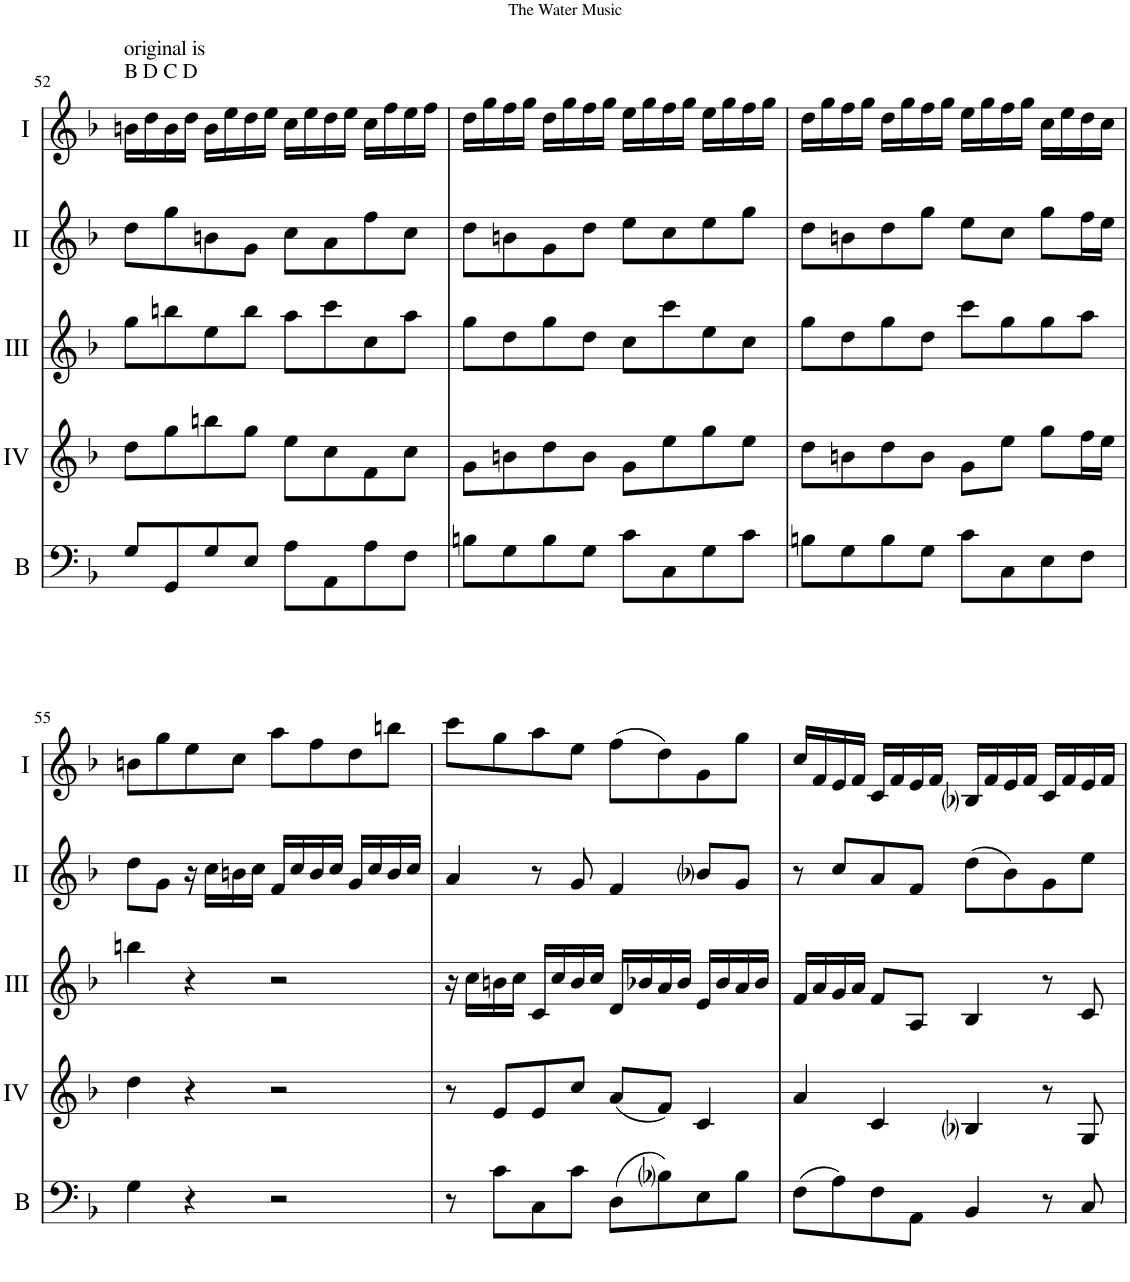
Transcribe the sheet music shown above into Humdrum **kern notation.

**kern	**kern	**kern	**kern	**kern
*part5	*part4	*part3	*part2	*part1
*staff5	*staff4	*staff3	*staff2	*staff1
*I"Bass	*I"Acc. 4	*I"Acc. 3	*I"Acc. 2	*I"Acc. 1
*I'B	*	*	*	*
!!LO:PB:g=z
*clefF4	*clefG2	*clefG2	*clefG2	*clefG2
*Trd7c12	*	*Trd7c12	*	*
*k[b-]	*k[b-]	*k[b-]	*k[b-]	*k[b-]
*M4/4	*M4/4	*M4/4	*M4/4	*M4/4
*met(c)	*met(c)	*met(c)	*met(c)	*met(c)
=52	=52	=52	=52	=52
8G/L	8dd\L	8gg\L	8dd\L	16bn\LL
.	.	.	.	16dd\
!	!	!	!	!LO:TX:a:t=original is
!	!	!	!	!LO:TX:a:t=B D C D
8GG/	8gg\	8bbn\	8gg\	16b\
.	.	.	.	16dd\JJ
8G/	8bbn\	8ee\	8bn\	16b\LL
.	.	.	.	16ee\
8E/J	8gg\J	8bb\J	8g\J	16dd\
.	.	.	.	16ee\JJ
8A\L	8ee\L	8aa\L	8cc\L	16cc\LL
.	.	.	.	16ee\
8AA\	8cc\	8ccc\	8a\	16dd\
.	.	.	.	16ee\JJ
8A\	8f\	8cc\	8ff\	16cc\LL
.	.	.	.	16ff\
8F\J	8cc\J	8aa\J	8cc\J	16ee\
.	.	.	.	16ff\JJ
=53	=53	=53	=53	=53
8Bn\L	8g\L	8gg\L	8dd\L	16dd\LL
.	.	.	.	16gg\
8G\	8bn\	8dd\	8bn\	16ff\
.	.	.	.	16gg\JJ
8B\	8dd\	8gg\	8g\	16dd\LL
.	.	.	.	16gg\
8G\J	8b\J	8dd\J	8dd\J	16ff\
.	.	.	.	16gg\JJ
8c\L	8g\L	8cc\L	8ee\L	16ee\LL
.	.	.	.	16gg\
8C\	8ee\	8ccc\	8cc\	16ff\
.	.	.	.	16gg\JJ
8G\	8gg\	8ee\	8ee\	16ee\LL
.	.	.	.	16gg\
8c\J	8ee\J	8cc\J	8gg\J	16ff\
.	.	.	.	16gg\JJ
=54	=54	=54	=54	=54
8Bn\L	8dd\L	8gg\L	8dd\L	16dd\LL
.	.	.	.	16gg\
8G\	8bn\	8dd\	8bn\	16ff\
.	.	.	.	16gg\JJ
8B\	8dd\	8gg\	8dd\	16dd\LL
.	.	.	.	16gg\
8G\J	8b\J	8dd\J	8gg\J	16ff\
.	.	.	.	16gg\JJ
8c\L	8g\L	8ccc\L	8ee\L	16ee\LL
.	.	.	.	16gg\
8C\	8ee\J	8gg\	8cc\J	16ff\
.	.	.	.	16gg\JJ
8E\	8gg\L	8gg\	8gg\L	16cc\LL
.	.	.	.	16ee\
8F\J	16ff\L	8aa\J	16ff\L	16dd\
.	16ee\JJ	.	16ee\JJ	16cc\JJ
!!LO:LB:g=z
=55	=55	=55	=55	=55
4G\	4dd\	4bbn\	8dd\L	8bn\L
.	.	.	8g\J	8gg\
4r	4r	4r	16r	8ee\
.	.	.	16cc\LL	.
.	.	.	16bn\	8cc\J
.	.	.	16cc\JJ	.
2r	2r	2r	16f/LL	8aa\L
.	.	.	16cc/	.
.	.	.	16b/	8ff\
.	.	.	16cc/JJ	.
.	.	.	16g/LL	8dd\
.	.	.	16cc/	.
.	.	.	16b/	8bbn\J
.	.	.	16cc/JJ	.
=56	=56	=56	=56	=56
8r	8r	16r	4a/	8ccc\L
.	.	16cc\LL	.	.
8c\L	8e/L	16bn\	.	8gg\
.	.	16cc\JJ	.	.
8C\	8e/	16c/LL	8r	8aa\
.	.	16cc/	.	.
8c\J	8cc/J	16b/	8g/	8ee\J
.	.	16cc/JJ	.	.
(8D\L	(8a/L	16d/LL	4f/	(8ff\L
.	.	16b-X/	.	.
8B-i\)	8f/J)	16a/	.	8dd\)
.	.	16b-/JJ	.	.
8E\	4c/	16e/LL	8b-i/L	8g\
.	.	16b-/	.	.
8B-\J	.	16a/	8g/J	8gg\J
.	.	16b-/JJ	.	.
=57	=57	=57	=57	=57
(8F\L	4a/	16f/LL	8r	16cc/LL
.	.	16a/	.	16f/
8A\)	.	16g/	8cc/L	16e/
.	.	16a/JJ	.	16f/JJ
8F\	4c/	8f/L	8a/	16c/LL
.	.	.	.	16f/
8AA\J	.	8A/J	8f/J	16e/
.	.	.	.	16f/JJ
4BB-/	4B-i/	4B-/	(8dd\L	16B-i/LL
.	.	.	.	16f/
.	.	.	8b-\)	16e/
.	.	.	.	16f/JJ
8r	8r	8r	8g\	16c/LL
.	.	.	.	16f/
8C/	8G/	8c/	8ee\J	16e/
.	.	.	.	16f/JJ
=	=	=	=	=
*-	*-	*-	*-	*-
